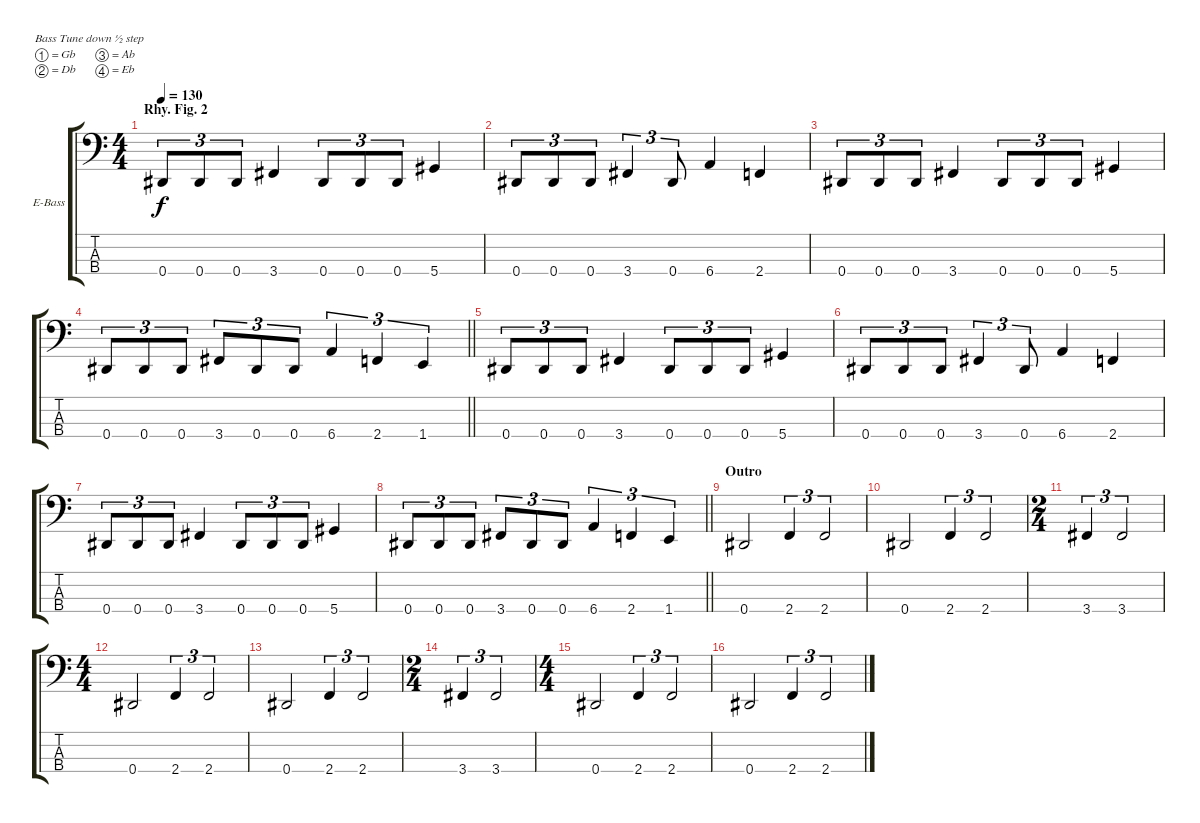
\bracketExtendMode groupsimilarinstruments
\firstSystemTrackNameOrientation horizontal
\otherSystemsTrackNameOrientation horizontal
\track ("Bass Guitar" "E-Bass") {instrument electricbasspick}
\staff {score tabs}
\tuning (Gb2 Db2 Ab1 Eb1)
\ts (4 4)
\section ("" "Rhy. Fig. 2")
\tempo 130
\clef f4
\ks c
0.4.8{tu (3 2) dy f} 0.4.8{tu (3 2)} 0.4.8{tu (3 2)} 3.4.4 0.4.8{tu (3 2)} 0.4.8{tu (3 2)} 0.4.8{tu (3 2)} 5.4.4 |
0.4.8{tu (3 2)} 0.4.8{tu (3 2)} 0.4.8{tu (3 2)} 3.4.4{tu (3 2)} 0.4.8{tu (3 2)} 6.4.4 2.4.4 |
0.4.8{tu (3 2)} 0.4.8{tu (3 2)} 0.4.8{tu (3 2)} 3.4.4 0.4.8{tu (3 2)} 0.4.8{tu (3 2)} 0.4.8{tu (3 2)} 5.4.4 |
\barLineRight lightlight
0.4.8{tu (3 2)} 0.4.8{tu (3 2)} 0.4.8{tu (3 2)} 3.4.8{tu (3 2)} 0.4.8{tu (3 2)} 0.4.8{tu (3 2)} 6.4.4{tu (3 2)} 2.4.4{tu (3 2)} 1.4.4{tu (3 2)} |
0.4.8{tu (3 2)} 0.4.8{tu (3 2)} 0.4.8{tu (3 2)} 3.4.4 0.4.8{tu (3 2)} 0.4.8{tu (3 2)} 0.4.8{tu (3 2)} 5.4.4 |
0.4.8{tu (3 2)} 0.4.8{tu (3 2)} 0.4.8{tu (3 2)} 3.4.4{tu (3 2)} 0.4.8{tu (3 2)} 6.4.4 2.4.4 |
0.4.8{tu (3 2)} 0.4.8{tu (3 2)} 0.4.8{tu (3 2)} 3.4.4 0.4.8{tu (3 2)} 0.4.8{tu (3 2)} 0.4.8{tu (3 2)} 5.4.4 |
\barLineRight lightlight
0.4.8{tu (3 2)} 0.4.8{tu (3 2)} 0.4.8{tu (3 2)} 3.4.8{tu (3 2)} 0.4.8{tu (3 2)} 0.4.8{tu (3 2)} 6.4.4{tu (3 2)} 2.4.4{tu (3 2)} 1.4.4{tu (3 2)} |
\section ("" "Outro")
0.4.2 2.4.4{tu (3 2)} 2.4.2{tu (3 2)} |
0.4.2 2.4.4{tu (3 2)} 2.4.2{tu (3 2)} |
\ts (2 4)
3.4.4{tu (3 2)} 3.4.2{tu (3 2)} |
\ts (4 4)
0.4.2 2.4.4{tu (3 2)} 2.4.2{tu (3 2)} |
0.4.2 2.4.4{tu (3 2)} 2.4.2{tu (3 2)} |
\ts (2 4)
3.4.4{tu (3 2)} 3.4.2{tu (3 2)} |
\ts (4 4)
0.4.2 2.4.4{tu (3 2)} 2.4.2{tu (3 2)} |
0.4.2 2.4.4{tu (3 2)} 2.4.2{tu (3 2)}
